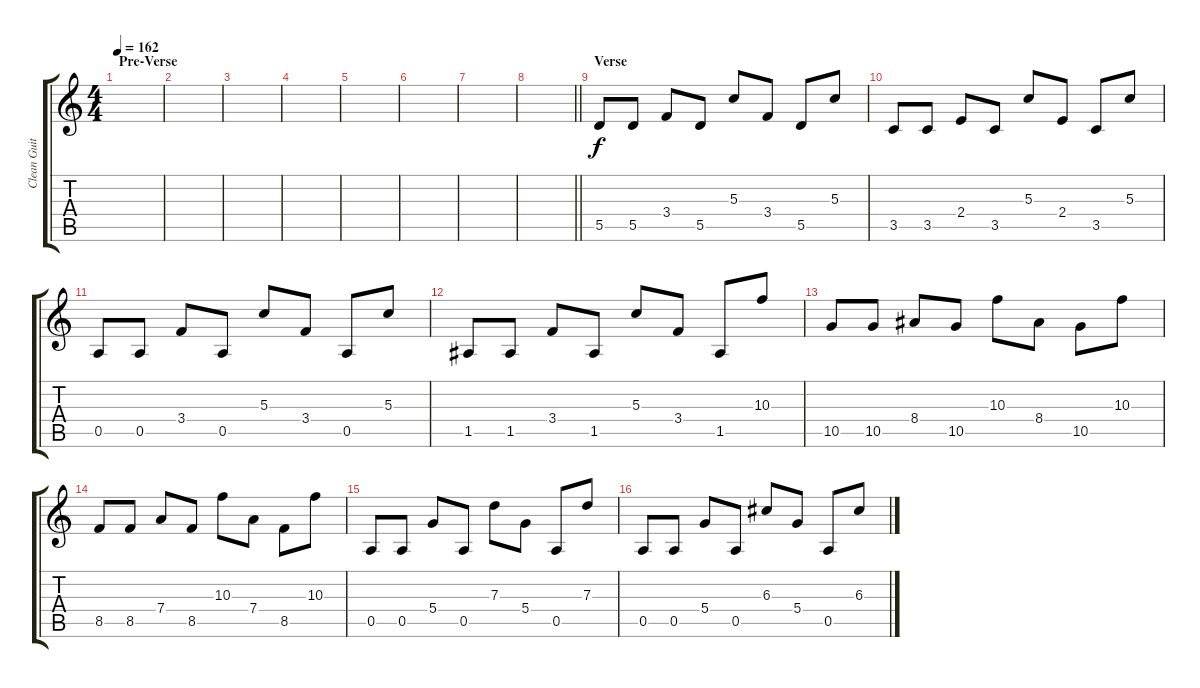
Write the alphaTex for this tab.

\track ("Clean Guitar" "Clean Guit") {instrument electricguitarclean}
\staff {score tabs}
\tuning (E4 B3 G3 D3 A2 D2) {hide}
\ts (4 4)
\section ("" "Pre-Verse")
\tempo 162
\clef g2
\ks c
|
|
|
|
|
|
|
\barLineRight lightlight
|
\section ("" "Verse")
5.5.8 5.5.8 3.4.8 5.5.8 5.3.8 3.4.8 5.5.8 5.3.8 |
3.5.8 3.5.8 2.4.8 3.5.8 5.3.8 2.4.8 3.5.8 5.3.8 |
0.5.8 0.5.8 3.4.8 0.5.8 5.3.8 3.4.8 0.5.8 5.3.8 |
1.5.8 1.5.8 3.4.8 1.5.8 5.3.8 3.4.8 1.5.8 10.3.8 |
10.5.8 10.5.8 8.4.8 10.5.8 10.3.8 8.4.8 10.5.8 10.3.8 |
8.5.8 8.5.8 7.4.8 8.5.8 10.3.8 7.4.8 8.5.8 10.3.8 |
0.5.8 0.5.8 5.4.8 0.5.8 7.3.8 5.4.8 0.5.8 7.3.8 |
0.5.8 0.5.8 5.4.8 0.5.8 6.3.8 5.4.8 0.5.8 6.3.8
